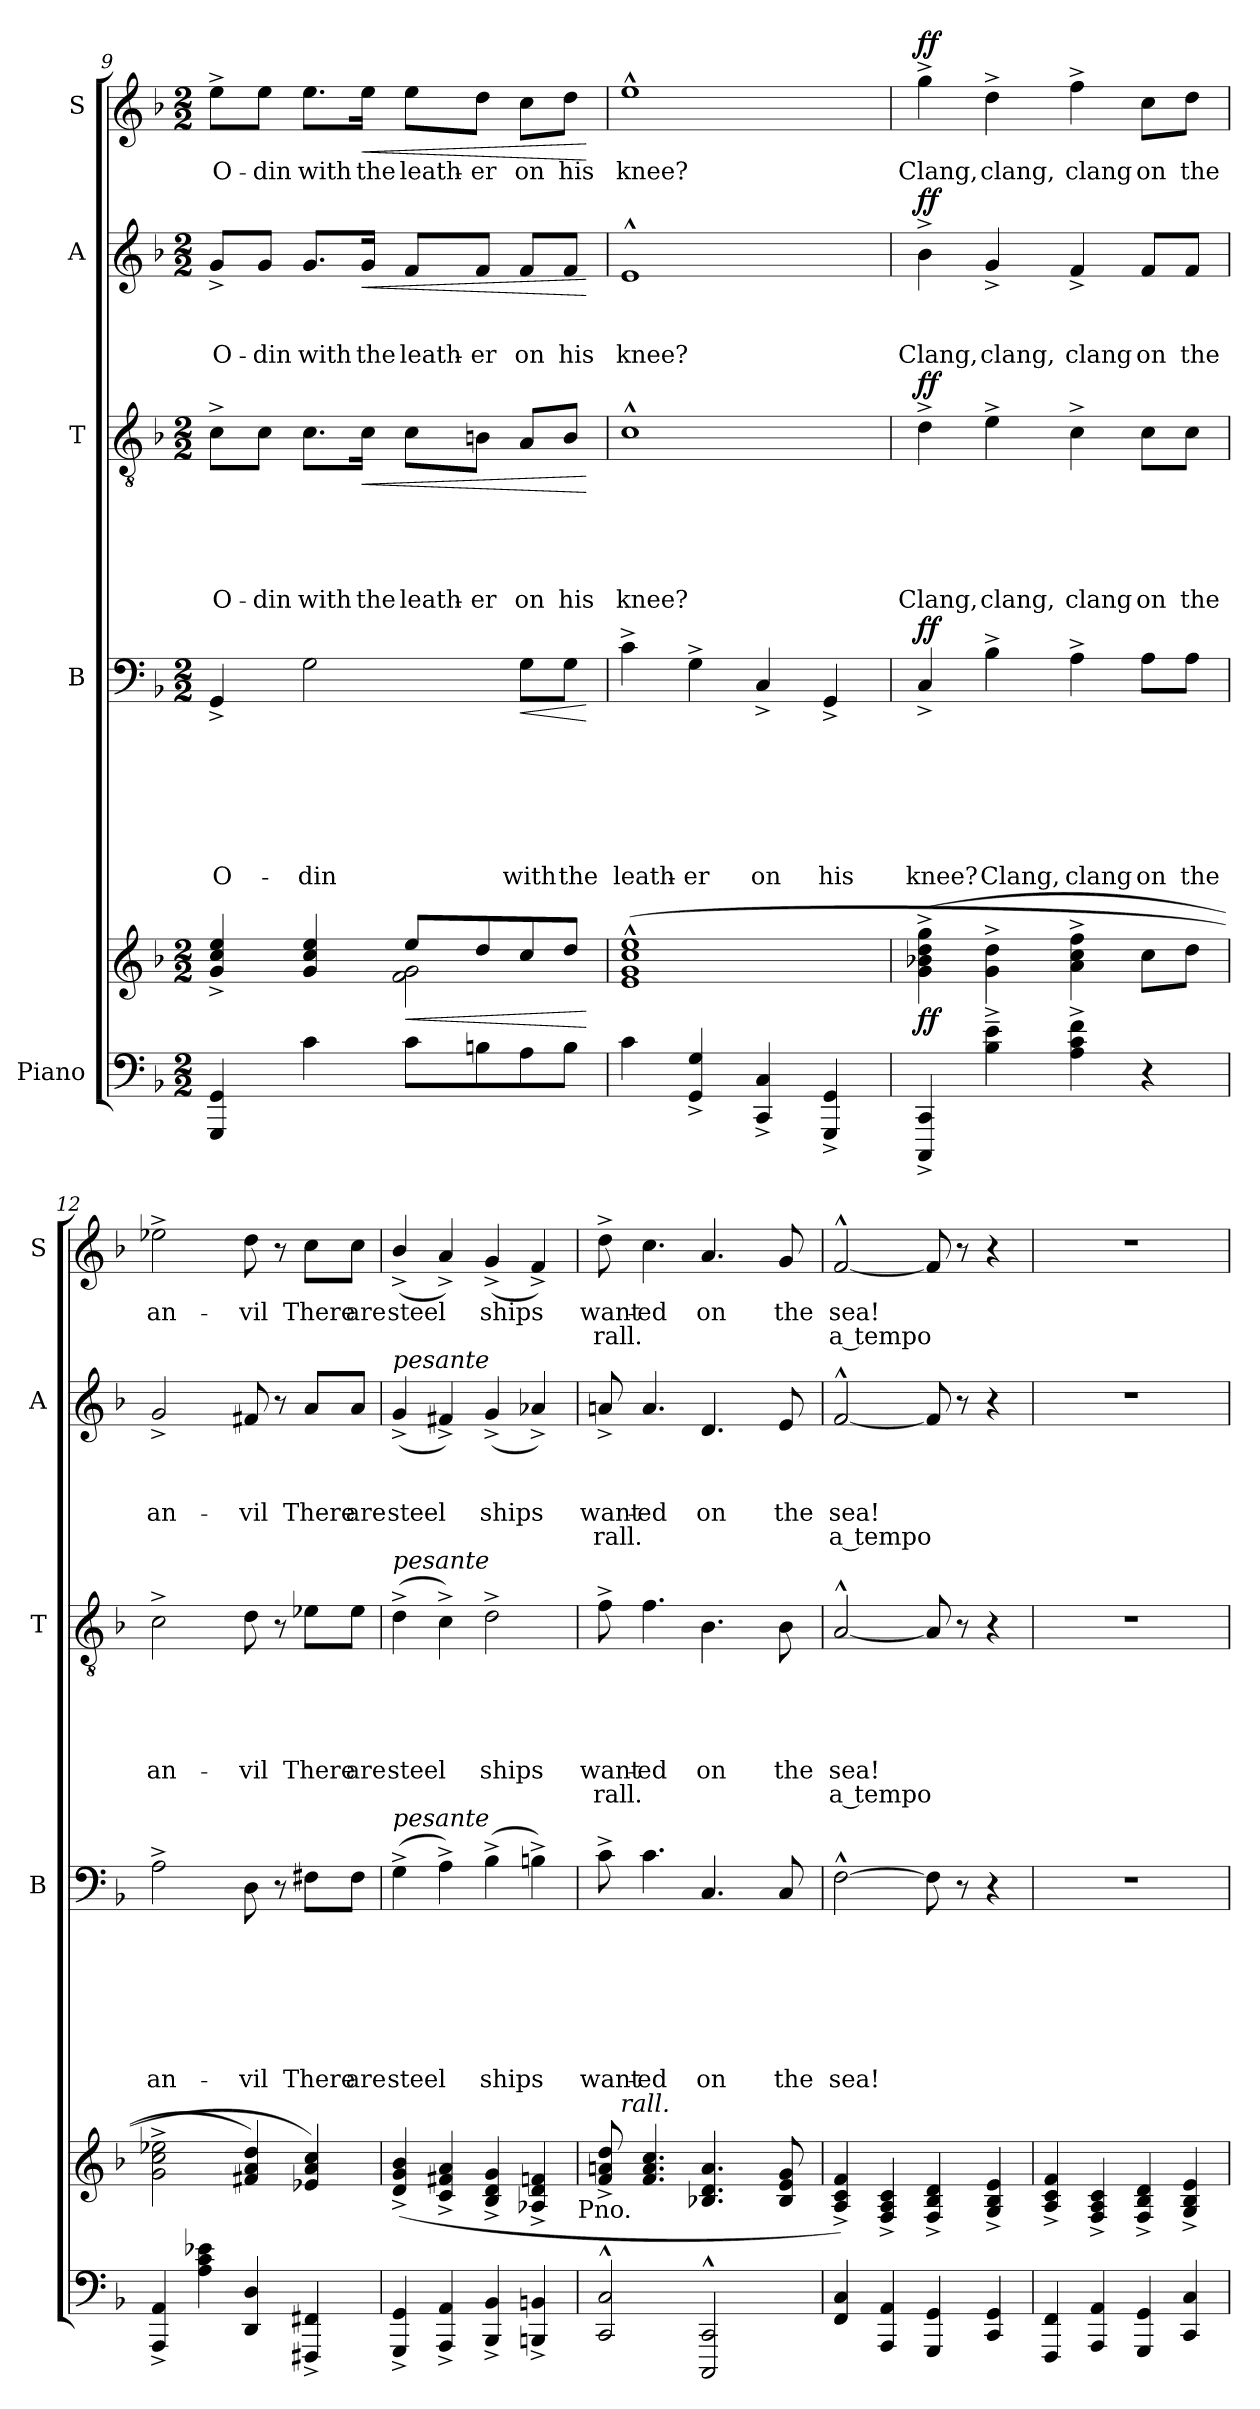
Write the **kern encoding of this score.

**kern	**kern	**dynam	**kern	**text	**text	**text	**text	**text	**text	**text	**dynam	**kern	**text	**text	**text	**text	**text	**text	**dynam	**kern	**text	**text	**text	**text	**dynam	**kern	**text	**text	**dynam
*part5	*part5	*part5	*part4	*part4	*part4	*part4	*part4	*part4	*part4	*part4	*part4	*part3	*part3	*part3	*part3	*part3	*part3	*part3	*part3	*part2	*part2	*part2	*part2	*part2	*part2	*part1	*part1	*part1	*part1
*staff6	*staff5	*staff5/6	*staff4	*staff4	*staff4	*staff4	*staff4	*staff4	*staff4	*staff4	*staff4	*staff3	*staff3	*staff3	*staff3	*staff3	*staff3	*staff3	*staff3	*staff2	*staff2	*staff2	*staff2	*staff2	*staff2	*staff1	*staff1	*staff1	*staff1
*I"Piano	*	*	*I"B	*	*	*	*	*	*	*	*	*I"T	*	*	*	*	*	*	*	*I"A	*	*	*	*	*	*I"S	*	*	*
*	*	*	*I'B	*	*	*	*	*	*	*	*	*I'T	*	*	*	*	*	*	*	*I'A	*	*	*	*	*	*I'S	*	*	*
!!LO:LB:g=z
*clefF4	*clefG2	*	*clefF4	*	*	*	*	*	*	*	*	*clefGv2	*	*	*	*	*	*	*	*clefG2	*	*	*	*	*	*clefG2	*	*	*
*k[b-]	*k[b-]	*	*k[b-]	*	*	*	*	*	*	*	*	*k[b-]	*	*	*	*	*	*	*	*k[b-]	*	*	*	*	*	*k[b-]	*	*	*
*F:	*F:	*	*F:	*	*	*	*	*	*	*	*	*F:	*	*	*	*	*	*	*	*F:	*	*	*	*	*	*F:	*	*	*
*M2/2	*M2/2	*	*M2/2	*	*	*	*	*	*	*	*	*M2/2	*	*	*	*	*	*	*	*M2/2	*	*	*	*	*	*M2/2	*	*	*
=9	=9	=9	=9	=9	=9	=9	=9	=9	=9	=9	=9	=9	=9	=9	=9	=9	=9	=9	=9	=9	=9	=9	=9	=9	=9	=9	=9	=9	=9
*	*^	*	*	*	*	*	*	*	*	*	*	*	*	*	*	*	*	*	*	*	*	*	*	*	*	*	*	*	*
!	!	!	!	!	!	!	!	!	!	!	!LO:LY:b	!	!	!	!	!	!	!LO:LY:b	!	!	!	!	!	!LO:LY:b	!	!	!	!LO:LY:b	!	!
4GGG/ 4GG/	4g/^> 4cc/^> 4ee/^>	2ryy	.	4GG^</	.	.	.	.	.	.	O-	.	8c^>\L	.	.	.	.	O-	.	.	8g^</L	.	.	O-	.	.	8ee^>\L	O-	.	.
!	!	!	!	!	!	!	!	!	!	!	!	!	!	!	!	!	!	!LO:LY:b	!	!	!	!	!	!LO:LY:b	!	!	!	!LO:LY:b	!	!
.	.	.	.	.	.	.	.	.	.	.	.	.	8c\J	.	.	.	.	-din	.	.	8g/J	.	.	-din	.	.	8ee\J	-din	.	.
!	!	!	!	!	!	!	!	!	!	!	!LO:LY:b	!	!	!	!	!	!	!LO:LY:b	!	!	!	!	!	!LO:LY:b	!	!	!	!LO:LY:b	!	!
4c\	4g/ 4cc/ 4ee/	.	.	2G\	.	.	.	.	.	.	-din	.	8.c\L	.	.	.	.	with	.	.	8.g/L	.	.	with	.	.	8.ee\L	with	.	.
!	!	!	!	!	!	!	!	!	!	!	!	!	!	!	!	!	!	!LO:LY:b	!	!LO:HP:b	!	!	!	!LO:LY:b	!	!LO:HP:b	!	!LO:LY:b	!	!LO:HP:b
.	.	.	.	.	.	.	.	.	.	.	.	.	16c\Jk	.	.	.	.	the	.	<	16g/Jk	.	.	the	.	<	16ee\Jk	the	.	<
!	!	!	!LO:HP:b	!	!	!	!	!	!	!	!	!	!	!	!	!	!	!LO:LY:b	!	!	!	!	!	!LO:LY:b	!	!	!	!LO:LY:b	!	!
8c\L	8ee/L	2f\ 2g\	<	.	.	.	.	.	.	.	.	.	8c\L	.	.	.	.	leath-	.	.	8f/L	.	.	leath-	.	.	8ee\L	leath-	.	.
!	!	!	!	!	!	!	!	!	!	!	!	!	!	!	!	!	!	!LO:LY:b	!	!	!	!	!	!LO:LY:b	!	!	!	!LO:LY:b	!	!
8Bn\	8dd/	.	.	.	.	.	.	.	.	.	.	.	8Bn\J	.	.	.	.	-er	.	.	8f/J	.	.	-er	.	.	8dd\J	-er	.	.
!	!	!	!	!	!	!	!	!	!	!	!LO:LY:b	!LO:HP:b	!	!	!	!	!	!LO:LY:b	!	!	!	!	!	!LO:LY:b	!	!	!	!LO:LY:b	!	!
8A\	8cc/	.	.	8G\L	.	.	.	.	.	.	with	<	8A/L	.	.	.	.	on	.	.	8f/L	.	.	on	.	.	8cc\L	on	.	.
!	!	!	!	!	!	!	!	!	!	!	!LO:LY:b	!	!	!	!	!	!	!LO:LY:b	!	!	!	!	!	!LO:LY:b	!	!	!	!LO:LY:b	!	!
8B\J	8dd/J	.	.	8G\J	.	.	.	.	.	.	the	.	8B/J	.	.	.	.	his	.	.	8f/J	.	.	his	.	.	8dd\J	his	.	.
*	*v	*v	*	*	*	*	*	*	*	*	*	*	*	*	*	*	*	*	*	*	*	*	*	*	*	*	*	*	*	*
.	.	[	.	.	.	.	.	.	.	.	[	.	.	.	.	.	.	.	[	.	.	.	.	.	[	.	.	.	[
=10	=10	=10	=10	=10	=10	=10	=10	=10	=10	=10	=10	=10	=10	=10	=10	=10	=10	=10	=10	=10	=10	=10	=10	=10	=10	=10	=10	=10	=10
!	!	!	!	!	!	!	!	!	!	!LO:LY:b	!	!	!	!	!	!	!LO:LY:b	!	!	!	!	!	!LO:LY:b	!	!	!	!LO:LY:b	!	!
4c\	(<1e^^< 1g^^< 1cc^^< 1ee^^<	.	4c^>\	.	.	.	.	.	.	leath-	.	1c^^>	.	.	.	.	knee?	.	.	1e^^<	.	.	knee?	.	.	1ee^^>	knee?	.	.
!	!	!	!	!	!	!	!	!	!	!LO:LY:b	!	!	!	!	!	!	!	!	!	!	!	!	!	!	!	!	!	!	!
4GG/^< 4G/^<	.	.	4G^>\	.	.	.	.	.	.	-er	.	.	.	.	.	.	.	.	.	.	.	.	.	.	.	.	.	.	.
!	!	!	!	!	!	!	!	!	!	!LO:LY:b	!	!	!	!	!	!	!	!	!	!	!	!	!	!	!	!	!	!	!
4CC/^< 4C/^<	.	.	4C^</	.	.	.	.	.	.	on	.	.	.	.	.	.	.	.	.	.	.	.	.	.	.	.	.	.	.
!	!	!	!	!	!	!	!	!	!	!LO:LY:b	!	!	!	!	!	!	!	!	!	!	!	!	!	!	!	!	!	!	!
4GGG/^< 4GG/^<	.	.	4GG^</	.	.	.	.	.	.	his	.	.	.	.	.	.	.	.	.	.	.	.	.	.	.	.	.	.	.
=11	=11	=11	=11	=11	=11	=11	=11	=11	=11	=11	=11	=11	=11	=11	=11	=11	=11	=11	=11	=11	=11	=11	=11	=11	=11	=11	=11	=11	=11
!	!	!LO:DY:b	!	!	!	!	!	!	!	!LO:LY:b	!LO:DY:a	!	!	!	!	!	!LO:LY:b	!	!LO:DY:a	!	!	!	!LO:LY:b	!	!LO:DY:b	!	!LO:LY:b	!	!LO:DY:a
4CCC/^< 4CC/^<	(>4g\^> 4b-X\^> 4dd\^> 4gg\^>	ff	4C^</	.	.	.	.	.	.	knee?	ff	4d^>\	.	.	.	.	Clang,	.	ff	4b-^>\	.	.	Clang,	.	ff	4gg^>\	Clang,	.	ff
!	!	!	!	!	!	!	!	!	!	!LO:LY:b	!	!	!	!	!	!	!LO:LY:b	!	!	!	!	!	!LO:LY:b	!	!	!	!LO:LY:b	!	!
4B-\~>^> 4e\~>^>	4g\^> 4dd\^>	.	4B-^>\	.	.	.	.	.	.	Clang,	.	4e^>\	.	.	.	.	clang,	.	.	4g^</	.	.	clang,	.	.	4dd^>\	clang,	.	.
!	!	!	!	!	!	!	!	!	!	!LO:LY:b	!	!	!	!	!	!	!LO:LY:b	!	!	!	!	!	!LO:LY:b	!	!	!	!LO:LY:b	!	!
4A\^> 4c\^> 4f\^>	4a\^> 4cc\^> 4ff\^>	.	4A^>\	.	.	.	.	.	.	clang	.	4c^>\	.	.	.	.	clang	.	.	4f^</	.	.	clang	.	.	4ff^>\	clang	.	.
!	!	!	!	!	!	!	!	!	!	!LO:LY:b	!	!	!	!	!	!	!LO:LY:b	!	!	!	!	!	!LO:LY:b	!	!	!	!LO:LY:b	!	!
4r	8cc\L	.	8A\L	.	.	.	.	.	.	on	.	8c\L	.	.	.	.	on	.	.	8f/L	.	.	on	.	.	8cc\L	on	.	.
!	!	!	!	!	!	!	!	!	!	!LO:LY:b	!	!	!	!	!	!	!LO:LY:b	!	!	!	!	!	!LO:LY:b	!	!	!	!LO:LY:b	!	!
.	8dd\J	.	8A\J	.	.	.	.	.	.	the	.	8c\J	.	.	.	.	the	.	.	8f/J	.	.	the	.	.	8dd\J	the	.	.
=12	=12	=12	=12	=12	=12	=12	=12	=12	=12	=12	=12	=12	=12	=12	=12	=12	=12	=12	=12	=12	=12	=12	=12	=12	=12	=12	=12	=12	=12
!	!	!	!	!	!	!	!	!	!	!LO:LY:b	!	!	!	!	!	!	!LO:LY:b	!	!	!	!	!	!LO:LY:b	!	!	!	!LO:LY:b	!	!
4AAA/^< 4AA/^<	2g\^> 2cc\^> 2ee-X\^>	.	2A^>\	.	.	.	.	.	.	an-	.	2c^>\	.	.	.	.	an-	.	.	2g^</	.	.	an-	.	.	2ee-X^>\	an-	.	.
4A\ 4c\ 4e-X\	.	.	.	.	.	.	.	.	.	.	.	.	.	.	.	.	.	.	.	.	.	.	.	.	.	.	.	.	.
!	!	!	!	!	!	!	!	!	!	!LO:LY:b	!	!	!	!	!	!	!LO:LY:b	!	!	!	!	!	!LO:LY:b	!	!	!	!LO:LY:b	!	!
4DD/ 4D/	4f#X/ 4a/ 4dd/)	.	8D\	.	.	.	.	.	.	-vil	.	8d\	.	.	.	.	-vil	.	.	8f#X/	.	.	-vil	.	.	8dd\	-vil	.	.
.	.	.	8r	.	.	.	.	.	.	.	.	8r	.	.	.	.	.	.	.	8r	.	.	.	.	.	8r	.	.	.
!	!	!	!	!	!	!	!	!	!	!LO:LY:b	!	!	!	!	!	!	!LO:LY:b	!	!	!	!	!	!LO:LY:b	!	!	!	!LO:LY:b	!	!
4FFF#X/^< 4FF#X/^<	4e-X/ 4a/ 4cc/)	.	8F#X\L	.	.	.	.	.	.	There	.	8e-X\L	.	.	.	.	There	.	.	8a/L	.	.	There	.	.	8cc\L	There	.	.
!	!	!	!	!	!	!	!	!	!	!LO:LY:b	!	!	!	!	!	!	!LO:LY:b	!	!	!	!	!	!LO:LY:b	!	!	!	!LO:LY:b	!	!
.	.	.	8F#\J	.	.	.	.	.	.	are	.	8e-\J	.	.	.	.	are	.	.	8a/J	.	.	are	.	.	8cc\J	are	.	.
!!LO:PB:g=z
=13	=13	=13	=13	=13	=13	=13	=13	=13	=13	=13	=13	=13	=13	=13	=13	=13	=13	=13	=13	=13	=13	=13	=13	=13	=13	=13	=13	=13	=13
!	!	!	!	!	!	!	!	!	!	!	!	!	!	!	!	!	!	!	!	!LO:TX:a:i:t=pesante	!	!	!	!	!	!	!	!	!
!	!	!	!	!	!	!	!	!	!	!	!	!LO:TX:a:i:t=pesante	!	!	!	!	!	!	!	!	!	!	!	!	!	!	!	!	!
!	!	!	!LO:TX:a:i:t=pesante	!	!	!	!	!	!	!	!	!	!	!	!	!	!	!	!	!	!	!	!	!	!	!	!	!	!
!	!	!	!	!	!	!	!	!	!	!LO:LY:b	!	!	!	!	!	!	!LO:LY:b	!	!	!	!	!	!LO:LY:b	!	!	!	!LO:LY:b	!	!
4GGG/^< 4GG/^<	(4d/^< 4g/^< 4b-/^<	.	(>4G^>\	.	.	.	.	.	.	steel	.	(>4d^>\	.	.	.	.	steel	.	.	(<4g^</	.	.	steel	.	.	(<4b-^>/	steel	.	.
4AAA/^< 4AA/^<	4c/^< 4f#X/^< 4a/^<	.	4A^>\)	.	.	.	.	.	.	.	.	4c^>\)	.	.	.	.	.	.	.	4f#X^</)	.	.	.	.	.	4a^</)	.	.	.
!	!	!	!	!	!	!	!	!	!	!LO:LY:b	!	!	!	!	!	!	!LO:LY:b	!	!	!	!	!	!LO:LY:b	!	!	!	!LO:LY:b	!	!
4BBB-/^< 4BB-/^<	4B-/^< 4d/^< 4g/^<	.	(>4B-^>\	.	.	.	.	.	.	ships	.	2d^>\	.	.	.	.	ships	.	.	(<4g^</	.	.	ships	.	.	(<4g^</	ships	.	.
4BBBn/^< 4BBn/^<	4A-X/^< 4d/^< 4fn/^<	.	4Bn^>\)	.	.	.	.	.	.	.	.	.	.	.	.	.	.	.	.	4a-X^</)	.	.	.	.	.	4f^</)	.	.	.
!	!LO:TX:b:t=Pno.	!	!	!	!	!	!	!	!	!	!	!	!	!	!	!	!	!	!	!	!	!	!	!	!	!	!	!	!
=14	=14	=14	=14	=14	=14	=14	=14	=14	=14	=14	=14	=14	=14	=14	=14	=14	=14	=14	=14	=14	=14	=14	=14	=14	=14	=14	=14	=14	=14
!	!	!	!	!	!	!	!	!	!	!LO:LY:b	!	!	!	!	!	!	!LO:LY:b	!LO:LY:b	!	!	!	!	!LO:LY:b	!LO:LY:b	!	!	!LO:LY:b	!LO:LY:b	!
*	*^	*	*	*	*	*	*	*	*	*	*	*	*	*	*	*	*	*	*	*	*	*	*	*	*	*	*	*	*
2CC/^^< 2C/^^<	8f/^< 8ani/^< 8dd/^<	24ryy	.	8c^>\	.	.	.	.	.	.	want-	.	8f^>\	.	.	.	.	want-	rall.	.	8an^</	.	.	want-	rall.	.	8dd^>\	want-	rall.	.
.	.	96ryy	.	.	.	.	.	.	.	.	.	.	.	.	.	.	.	.	.	.	.	.	.	.	.	.	.	.	.	.
!	!	!LO:TX:a:i:t=rall.	!	!	!	!	!	!	!	!	!	!	!	!	!	!	!	!	!	!	!	!	!	!	!	!	!	!	!	!
.	.	3%2ryy	.	.	.	.	.	.	.	.	.	.	.	.	.	.	.	.	.	.	.	.	.	.	.	.	.	.	.	.
!	!	!	!	!	!	!	!	!	!	!	!LO:LY:b	!	!	!	!	!	!	!LO:LY:b	!	!	!	!	!	!LO:LY:b	!	!	!	!LO:LY:b	!	!
.	4.f/ 4.a/ 4.cc/	.	.	4.c\	.	.	.	.	.	.	-ed	.	4.f\	.	.	.	.	-ed	.	.	4.a/	.	.	-ed	.	.	4.cc\	-ed	.	.
!	!	!	!	!	!	!	!	!	!	!	!LO:LY:b	!	!	!	!	!	!	!LO:LY:b	!	!	!	!	!	!LO:LY:b	!	!	!	!LO:LY:b	!	!
2CCC/^^< 2CC/^^<	4.B-X/ 4.d/ 4.a/	.	.	4.C/	.	.	.	.	.	.	on	.	4.B-\	.	.	.	.	on	.	.	4.d/	.	.	on	.	.	4.a/	on	.	.
.	.	6ryy	.	.	.	.	.	.	.	.	.	.	.	.	.	.	.	.	.	.	.	.	.	.	.	.	.	.	.	.
!	!	!	!	!	!	!	!	!	!	!	!LO:LY:b	!	!	!	!	!	!	!LO:LY:b	!	!	!	!	!	!LO:LY:b	!	!	!	!LO:LY:b	!	!
.	8B-/ 8e/ 8g/	.	.	8C/	.	.	.	.	.	.	the	.	8B-\	.	.	.	.	the	.	.	8e/	.	.	the	.	.	8g/	the	.	.
.	.	12ryy	.	.	.	.	.	.	.	.	.	.	.	.	.	.	.	.	.	.	.	.	.	.	.	.	.	.	.	.
.	.	48.ryy	.	.	.	.	.	.	.	.	.	.	.	.	.	.	.	.	.	.	.	.	.	.	.	.	.	.	.	.
=15	=15	=15	=15	=15	=15	=15	=15	=15	=15	=15	=15	=15	=15	=15	=15	=15	=15	=15	=15	=15	=15	=15	=15	=15	=15	=15	=15	=15	=15	=15
!	!LO:TX:a:i:t=a tempo	!	!	!	!	!	!	!	!	!	!	!	!	!	!	!	!	!	!	!	!	!	!	!	!	!	!	!	!	!
!	!	!	!	!	!	!	!	!	!	!	!LO:LY:b	!	!	!	!	!	!	!LO:LY:b	!LO:LY:b	!	!	!	!	!LO:LY:b	!LO:LY:b	!	!	!LO:LY:b	!LO:LY:b	!
*	*v	*v	*	*	*	*	*	*	*	*	*	*	*	*	*	*	*	*	*	*	*	*	*	*	*	*	*	*	*	*
4FF/ 4C/	4A/^< 4c/^< 4f/^<)	.	[>2F^^>\	.	.	.	.	.	.	sea!	.	[<2A^^</	.	.	.	.	sea!	a tempo	.	[<2f^^</	.	.	sea!	a tempo	.	[<2f^^</	sea!	a tempo	.
4AAA/ 4AA/	4F/^< 4A/^< 4c/^<	.	.	.	.	.	.	.	.	.	.	.	.	.	.	.	.	.	.	.	.	.	.	.	.	.	.	.	.
4GGG/ 4GG/	4F/^< 4B-/^< 4d/^<	.	8F\]	.	.	.	.	.	.	.	.	8A/]	.	.	.	.	.	.	.	8f/]	.	.	.	.	.	8f/]	.	.	.
.	.	.	8r	.	.	.	.	.	.	.	.	8r	.	.	.	.	.	.	.	8r	.	.	.	.	.	8r	.	.	.
4CC/ 4GG/	4G/^< 4B-/^< 4e/^<	.	4r	.	.	.	.	.	.	.	.	4r	.	.	.	.	.	.	.	4r	.	.	.	.	.	4r	.	.	.
=16	=16	=16	=16	=16	=16	=16	=16	=16	=16	=16	=16	=16	=16	=16	=16	=16	=16	=16	=16	=16	=16	=16	=16	=16	=16	=16	=16	=16	=16
4FFF/ 4FF/	4A/^< 4c/^< 4f/^<	.	1r	.	.	.	.	.	.	.	.	1r	.	.	.	.	.	.	.	1r	.	.	.	.	.	1r	.	.	.
4AAA/ 4AA/	4F/^< 4A/^< 4c/^<	.	.	.	.	.	.	.	.	.	.	.	.	.	.	.	.	.	.	.	.	.	.	.	.	.	.	.	.
4GGG/ 4GG/	4F/^< 4B-/^< 4d/^<	.	.	.	.	.	.	.	.	.	.	.	.	.	.	.	.	.	.	.	.	.	.	.	.	.	.	.	.
4CC/ 4C/	4G/^< 4B-/^< 4e/^<	.	.	.	.	.	.	.	.	.	.	.	.	.	.	.	.	.	.	.	.	.	.	.	.	.	.	.	.
=	=	=	=	=	=	=	=	=	=	=	=	=	=	=	=	=	=	=	=	=	=	=	=	=	=	=	=	=	=
*-	*-	*-	*-	*-	*-	*-	*-	*-	*-	*-	*-	*-	*-	*-	*-	*-	*-	*-	*-	*-	*-	*-	*-	*-	*-	*-	*-	*-	*-
